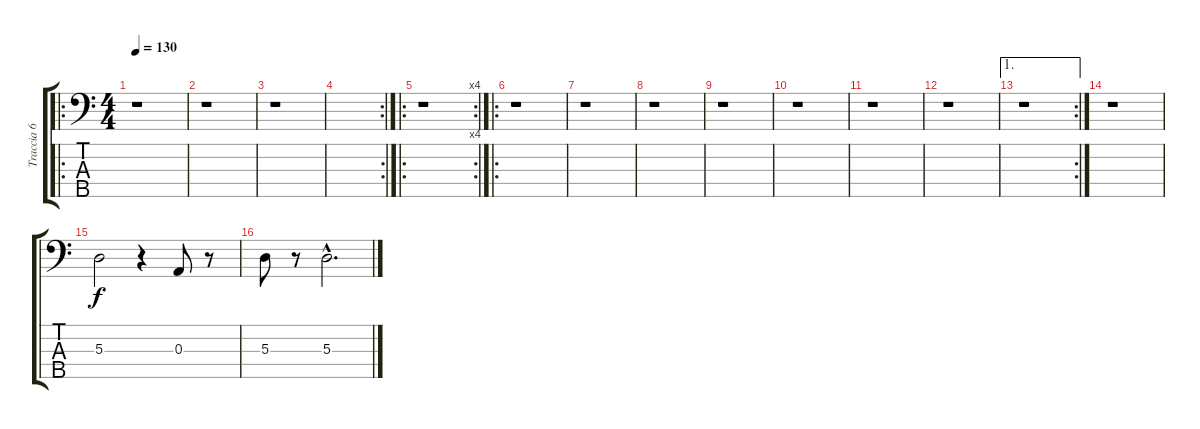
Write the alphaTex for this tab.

\track ("Traccia 6" "Traccia 6") {instrument electricbassfinger}
\staff {score tabs}
\tuning (G2 D2 A1 E1 B0) {hide}
\ro
\ts (4 4)
\tempo 130
\clef f4
\ks c
r.1{dy f instrument electricbassfinger} |
r.1 |
r.1 |
\rc 2
|
\ro
\rc 4
r.1 |
\ro
r.1 |
r.1 |
r.1 |
r.1 |
r.1 |
r.1 |
r.1 |
\ae 1
\rc 2
r.1 |
r.1 |
5.3.2 r.4 0.3.8 r.8 |
5.3.8 r.8 5.3{hac}.2{d}
